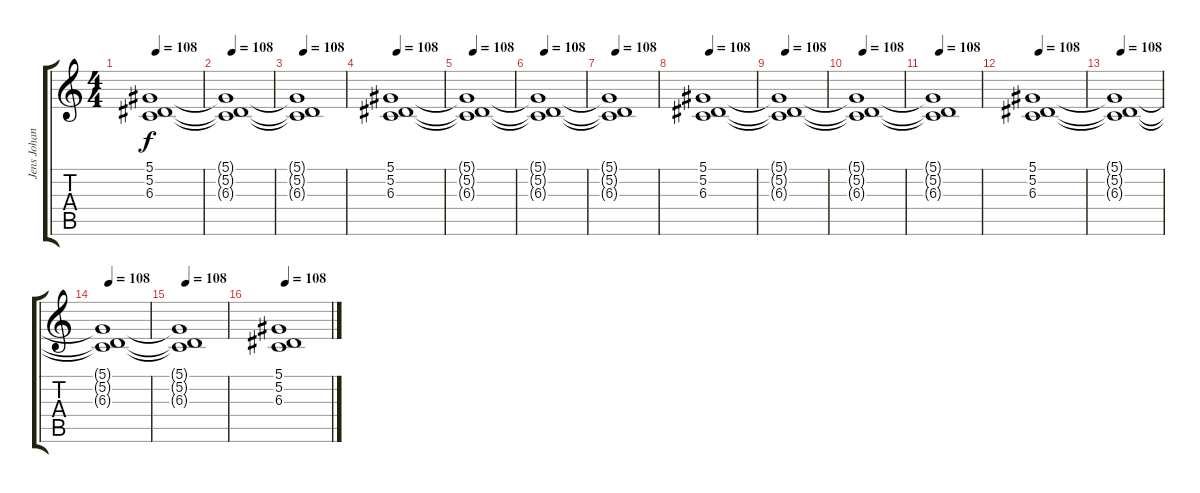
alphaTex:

\track ("Jens Johansson (Rhythm Keyboard)" "Jens Johan") {instrument choiraahs}
\staff {score tabs}
\tuning (Eb4 Bb3 Gb3 Db3 Ab2 Eb2) {hide}
\ts (4 4)
\tempo 108
\clef g2
\ks c
(5.1{t} 5.2{t} 6.3{t}).1{dy f} |
\tempo 108
(5.1{t} 5.2{t} 6.3{t}).1 |
\tempo 108
(5.1{t} 5.2{t} 6.3{t}).1 |
\tempo 108
(5.1 5.2 6.3).1 |
\tempo 108
(5.1{t} 5.2{t} 6.3{t}).1 |
\tempo 108
(5.1{t} 5.2{t} 6.3{t}).1 |
\tempo 108
(5.1{t} 5.2{t} 6.3{t}).1 |
\tempo 108
(5.1 5.2 6.3).1 |
\tempo 108
(5.1{t} 5.2{t} 6.3{t}).1 |
\tempo 108
(5.1{t} 5.2{t} 6.3{t}).1 |
\tempo 108
(5.1{t} 5.2{t} 6.3{t}).1 |
\tempo 108
(5.1 5.2 6.3).1 |
\tempo 108
(5.1{t} 5.2{t} 6.3{t}).1 |
\tempo 108
(5.1{t} 5.2{t} 6.3{t}).1 |
\tempo 108
(5.1{t} 5.2{t} 6.3{t}).1 |
\tempo 108
(5.1 5.2 6.3).1
